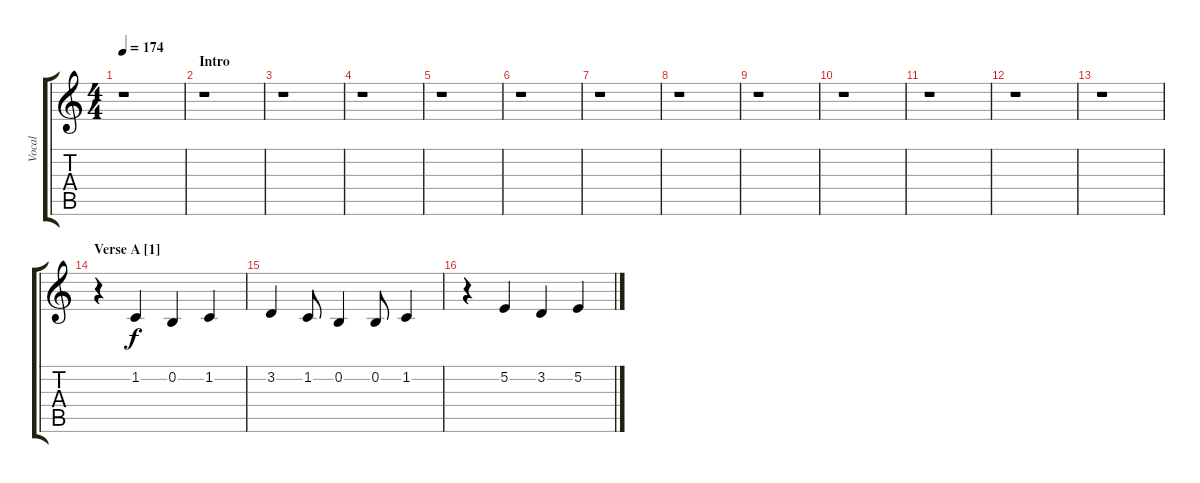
\track ("Vocal" "Vocal") {instrument trumpet}
\staff {score tabs}
\tuning (E4 B3 G3 D3 A2 E2) {hide}
\ts (4 4)
\tempo 174
\clef g2
\ks c
r.1{dy f instrument trumpet} |
\section ("" "Intro")
r.1 |
r.1 |
r.1 |
r.1 |
r.1 |
r.1 |
r.1 |
r.1 |
r.1 |
r.1 |
r.1 |
r.1 |
\section ("" "Verse A [1]")
r.4 1.2.4 0.2.4 1.2.4 |
3.2.4 1.2.8 0.2.4 0.2.8 1.2.4 |
r.4 5.2.4 3.2.4 5.2.4
